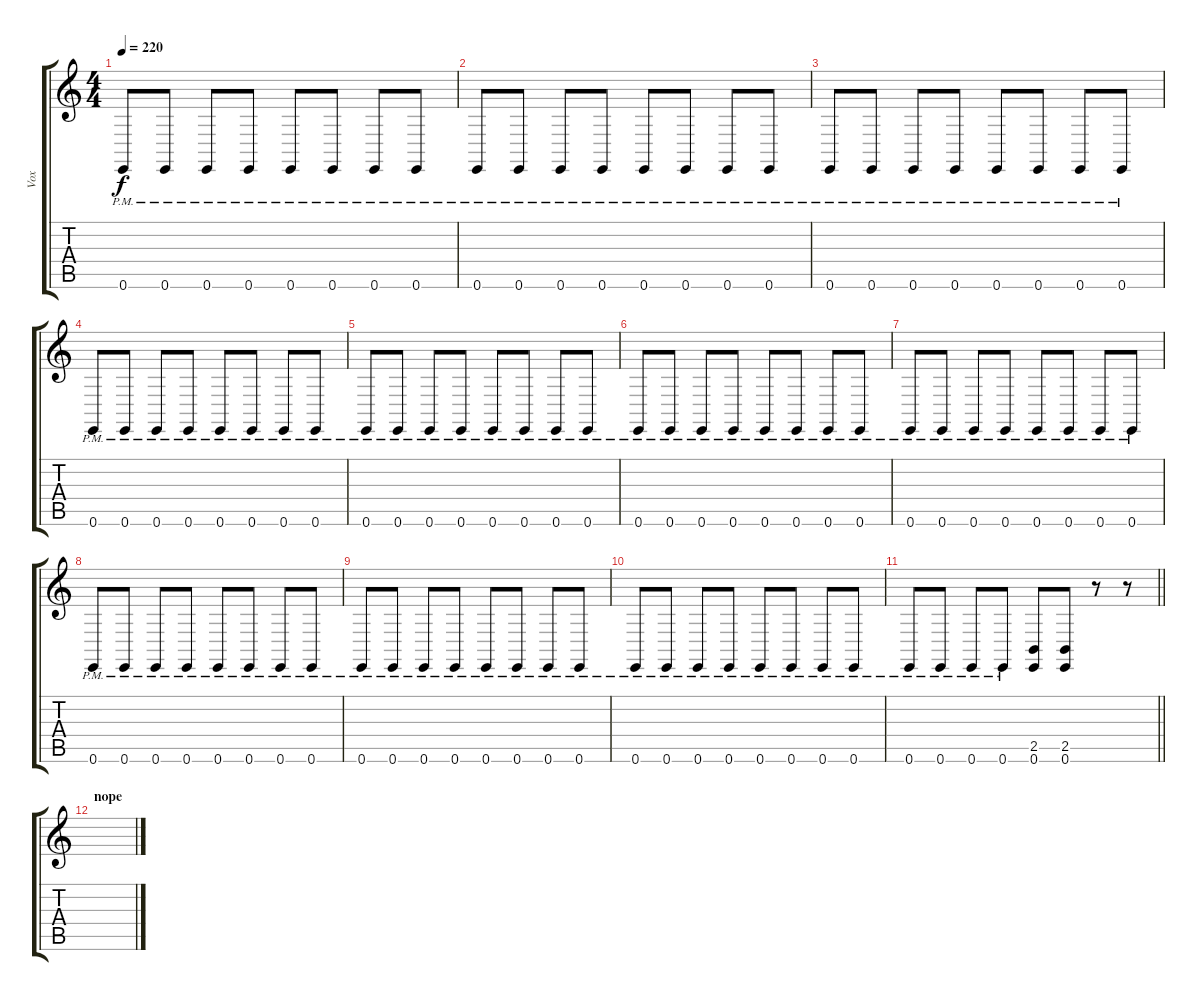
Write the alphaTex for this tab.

\track ("Vox" "Vox") {instrument acousticgrandpiano}
\staff {score tabs}
\tuning (E4 B3 G3 D3 A2 E2) {hide}
\ts (4 4)
\tempo 220
\clef g2
\ks c
0.6{pm}.8{dy f} 0.6{pm}.8 0.6{pm}.8 0.6{pm}.8 0.6{pm}.8 0.6{pm}.8 0.6{pm}.8 0.6{pm}.8 |
0.6{pm}.8 0.6{pm}.8 0.6{pm}.8 0.6{pm}.8 0.6{pm}.8 0.6{pm}.8 0.6{pm}.8 0.6{pm}.8 |
0.6{pm}.8 0.6{pm}.8 0.6{pm}.8 0.6{pm}.8 0.6{pm}.8 0.6{pm}.8 0.6{pm}.8 0.6{pm}.8 |
0.6{pm}.8 0.6{pm}.8 0.6{pm}.8 0.6{pm}.8 0.6{pm}.8 0.6{pm}.8 0.6{pm}.8 0.6{pm}.8 |
0.6{pm}.8 0.6{pm}.8 0.6{pm}.8 0.6{pm}.8 0.6{pm}.8 0.6{pm}.8 0.6{pm}.8 0.6{pm}.8 |
0.6{pm}.8 0.6{pm}.8 0.6{pm}.8 0.6{pm}.8 0.6{pm}.8 0.6{pm}.8 0.6{pm}.8 0.6{pm}.8 |
0.6{pm}.8 0.6{pm}.8 0.6{pm}.8 0.6{pm}.8 0.6{pm}.8 0.6{pm}.8 0.6{pm}.8 0.6{pm}.8 |
0.6{pm}.8 0.6{pm}.8 0.6{pm}.8 0.6{pm}.8 0.6{pm}.8 0.6{pm}.8 0.6{pm}.8 0.6{pm}.8 |
0.6{pm}.8 0.6{pm}.8 0.6{pm}.8 0.6{pm}.8 0.6{pm}.8 0.6{pm}.8 0.6{pm}.8 0.6{pm}.8 |
0.6{pm}.8 0.6{pm}.8 0.6{pm}.8 0.6{pm}.8 0.6{pm}.8 0.6{pm}.8 0.6{pm}.8 0.6{pm}.8 |
\barLineRight lightlight
0.6{pm}.8 0.6{pm}.8 0.6{pm}.8 0.6{pm}.8 (2.5 0.6).8 (2.5 0.6).8 r.8 r.8 |
\section ("" "nope")
